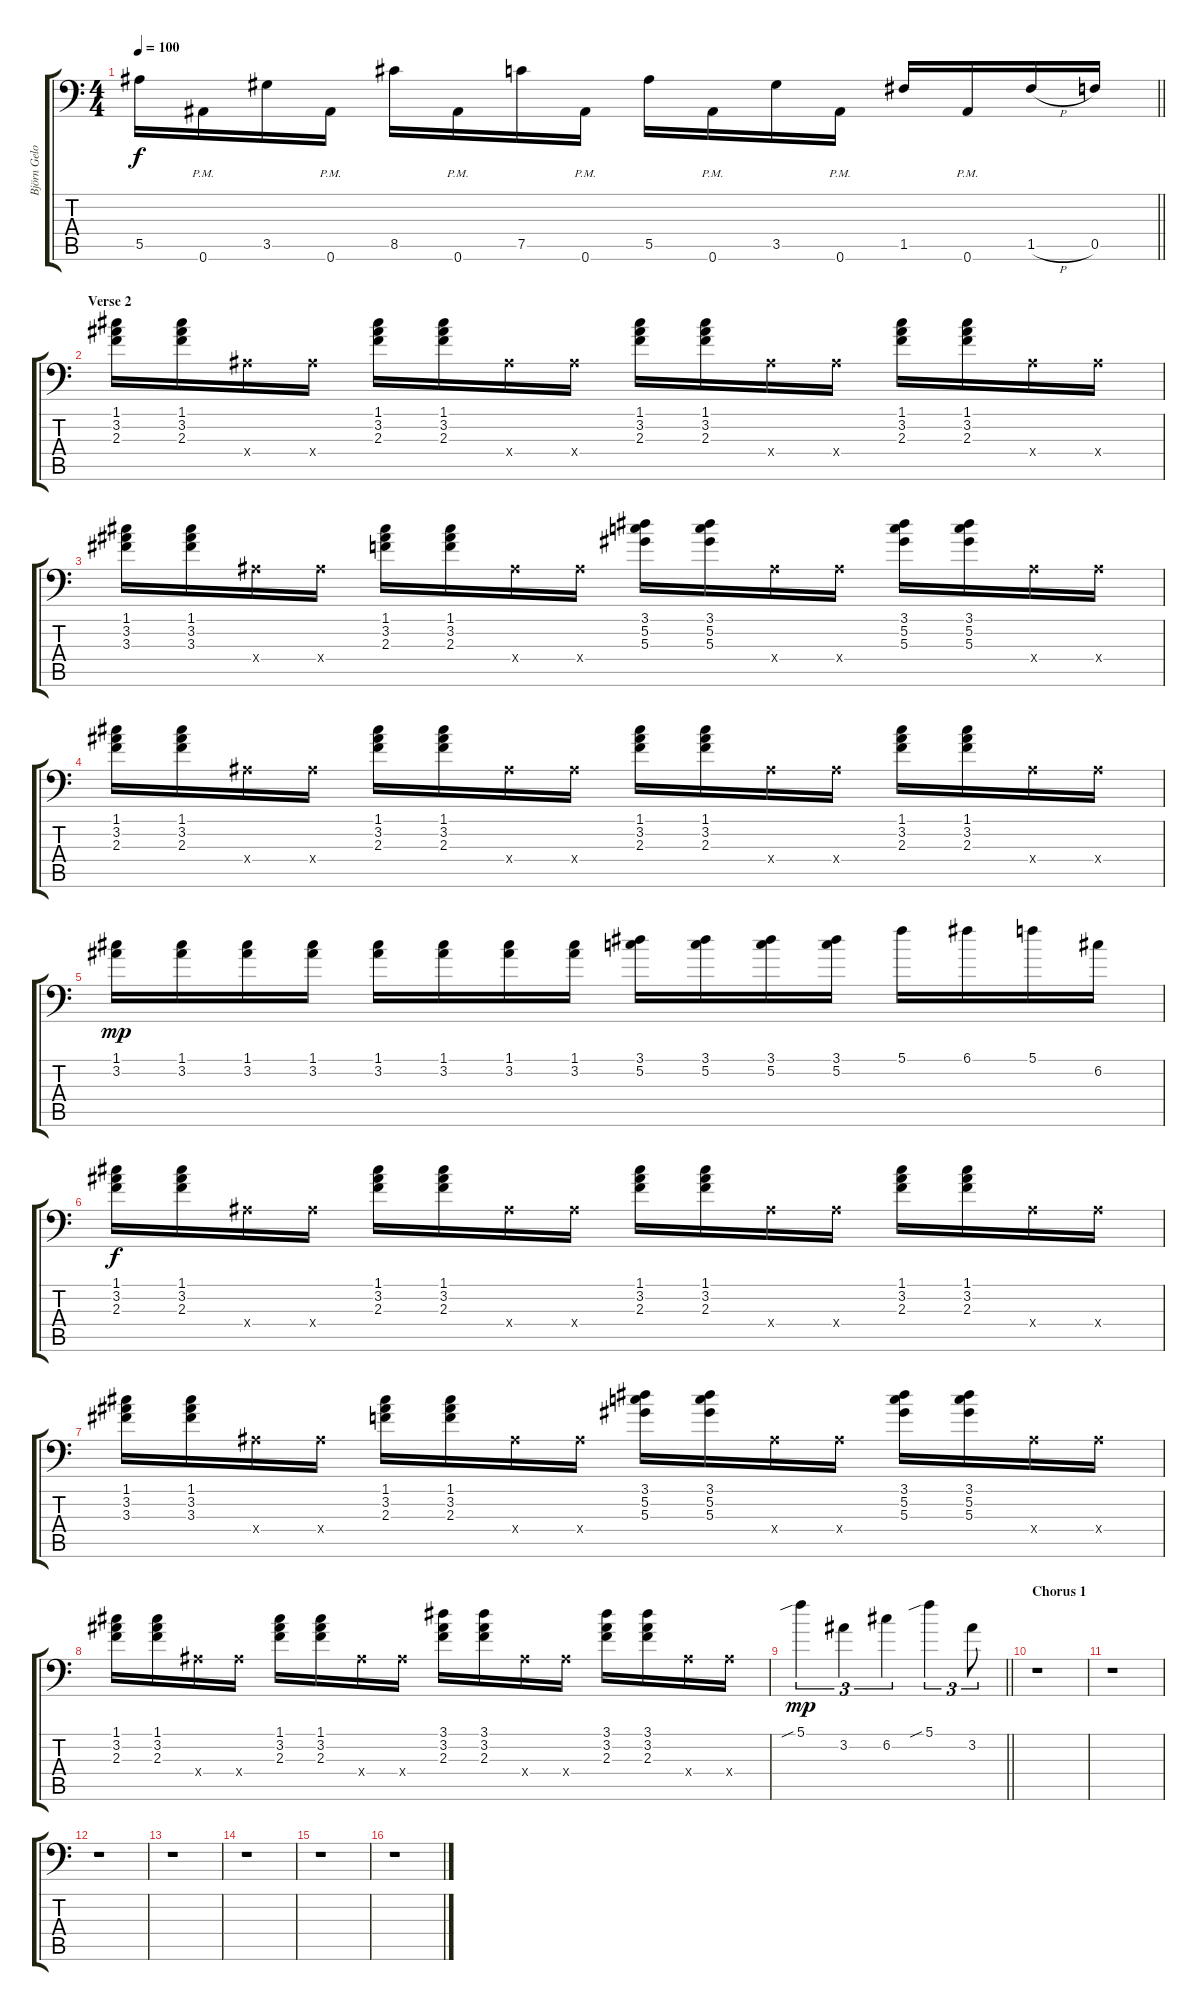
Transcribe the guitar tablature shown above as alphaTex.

\track ("Björn Gelotte 2" "Björn Gelo") {instrument distortionguitar}
\staff {score tabs}
\tuning (C4 G3 Eb3 Bb2 F2 Bb1) {hide}
\ts (4 4)
\tempo 100
\clef f4
\barLineRight lightlight
\ks c
5.5.16{dy f} 0.6{pm}.16 3.5.16 0.6{pm}.16 8.5.16 0.6{pm}.16 7.5.16 0.6{pm}.16 5.5.16 0.6{pm}.16 3.5.16 0.6{pm}.16 1.5.16 0.6{pm}.16 1.5{h}.16 0.5.16 |
\section ("" "Verse 2")
(1.1 3.2 2.3).16{volume 10 balance 12 instrument overdrivenguitar} (1.1 3.2 2.3).16 0.4{x}.16 0.4{x}.16 (1.1 3.2 2.3).16 (1.1 3.2 2.3).16 0.4{x}.16 0.4{x}.16 (1.1 3.2 2.3).16 (1.1 3.2 2.3).16 0.4{x}.16 0.4{x}.16 (1.1 3.2 2.3).16 (1.1 3.2 2.3).16 0.4{x}.16 0.4{x}.16 |
(1.1 3.2 3.3).16 (1.1 3.2 3.3).16 0.4{x}.16 0.4{x}.16 (1.1 3.2 2.3).16 (1.1 3.2 2.3).16 0.4{x}.16 0.4{x}.16 (3.1 5.2 5.3).16 (3.1 5.2 5.3).16 0.4{x}.16 0.4{x}.16 (3.1 5.2 5.3).16 (3.1 5.2 5.3).16 0.4{x}.16 0.4{x}.16 |
(1.1 3.2 2.3).16 (1.1 3.2 2.3).16 0.4{x}.16 0.4{x}.16 (1.1 3.2 2.3).16 (1.1 3.2 2.3).16 0.4{x}.16 0.4{x}.16 (1.1 3.2 2.3).16 (1.1 3.2 2.3).16 0.4{x}.16 0.4{x}.16 (1.1 3.2 2.3).16 (1.1 3.2 2.3).16 0.4{x}.16 0.4{x}.16 |
(1.1 3.2).16{dy mp} (1.1 3.2).16 (1.1 3.2).16 (1.1 3.2).16 (1.1 3.2).16 (1.1 3.2).16 (1.1 3.2).16 (1.1 3.2).16 (3.1 5.2).16 (3.1 5.2).16 (3.1 5.2).16 (3.1 5.2).16 5.1.16 6.1.16 5.1.16 6.2.16 |
(1.1 3.2 2.3).16{dy f} (1.1 3.2 2.3).16 0.4{x}.16 0.4{x}.16 (1.1 3.2 2.3).16 (1.1 3.2 2.3).16 0.4{x}.16 0.4{x}.16 (1.1 3.2 2.3).16 (1.1 3.2 2.3).16 0.4{x}.16 0.4{x}.16 (1.1 3.2 2.3).16 (1.1 3.2 2.3).16 0.4{x}.16 0.4{x}.16 |
(1.1 3.2 3.3).16 (1.1 3.2 3.3).16 0.4{x}.16 0.4{x}.16 (1.1 3.2 2.3).16 (1.1 3.2 2.3).16 0.4{x}.16 0.4{x}.16 (3.1 5.2 5.3).16 (3.1 5.2 5.3).16 0.4{x}.16 0.4{x}.16 (3.1 5.2 5.3).16 (3.1 5.2 5.3).16 0.4{x}.16 0.4{x}.16 |
(1.1 3.2 2.3).16 (1.1 3.2 2.3).16 0.4{x}.16 0.4{x}.16 (1.1 3.2 2.3).16 (1.1 3.2 2.3).16 0.4{x}.16 0.4{x}.16 (3.1 3.2 2.3).16 (3.1 3.2 2.3).16 0.4{x}.16 0.4{x}.16 (3.1 3.2 2.3).16 (3.1 3.2 2.3).16 0.4{x}.16 0.4{x}.16 |
\barLineRight lightlight
5.1{sib}.4{tu (3 2) dy mp} 3.2.4{tu (3 2)} 6.2.4{tu (3 2)} 5.1{sib}.4{tu (3 2)} 3.2.8{tu (3 2)} |
\section ("" "Chorus 1")
r.1 |
r.1 |
r.1 |
r.1 |
r.1 |
r.1 |
r.1
